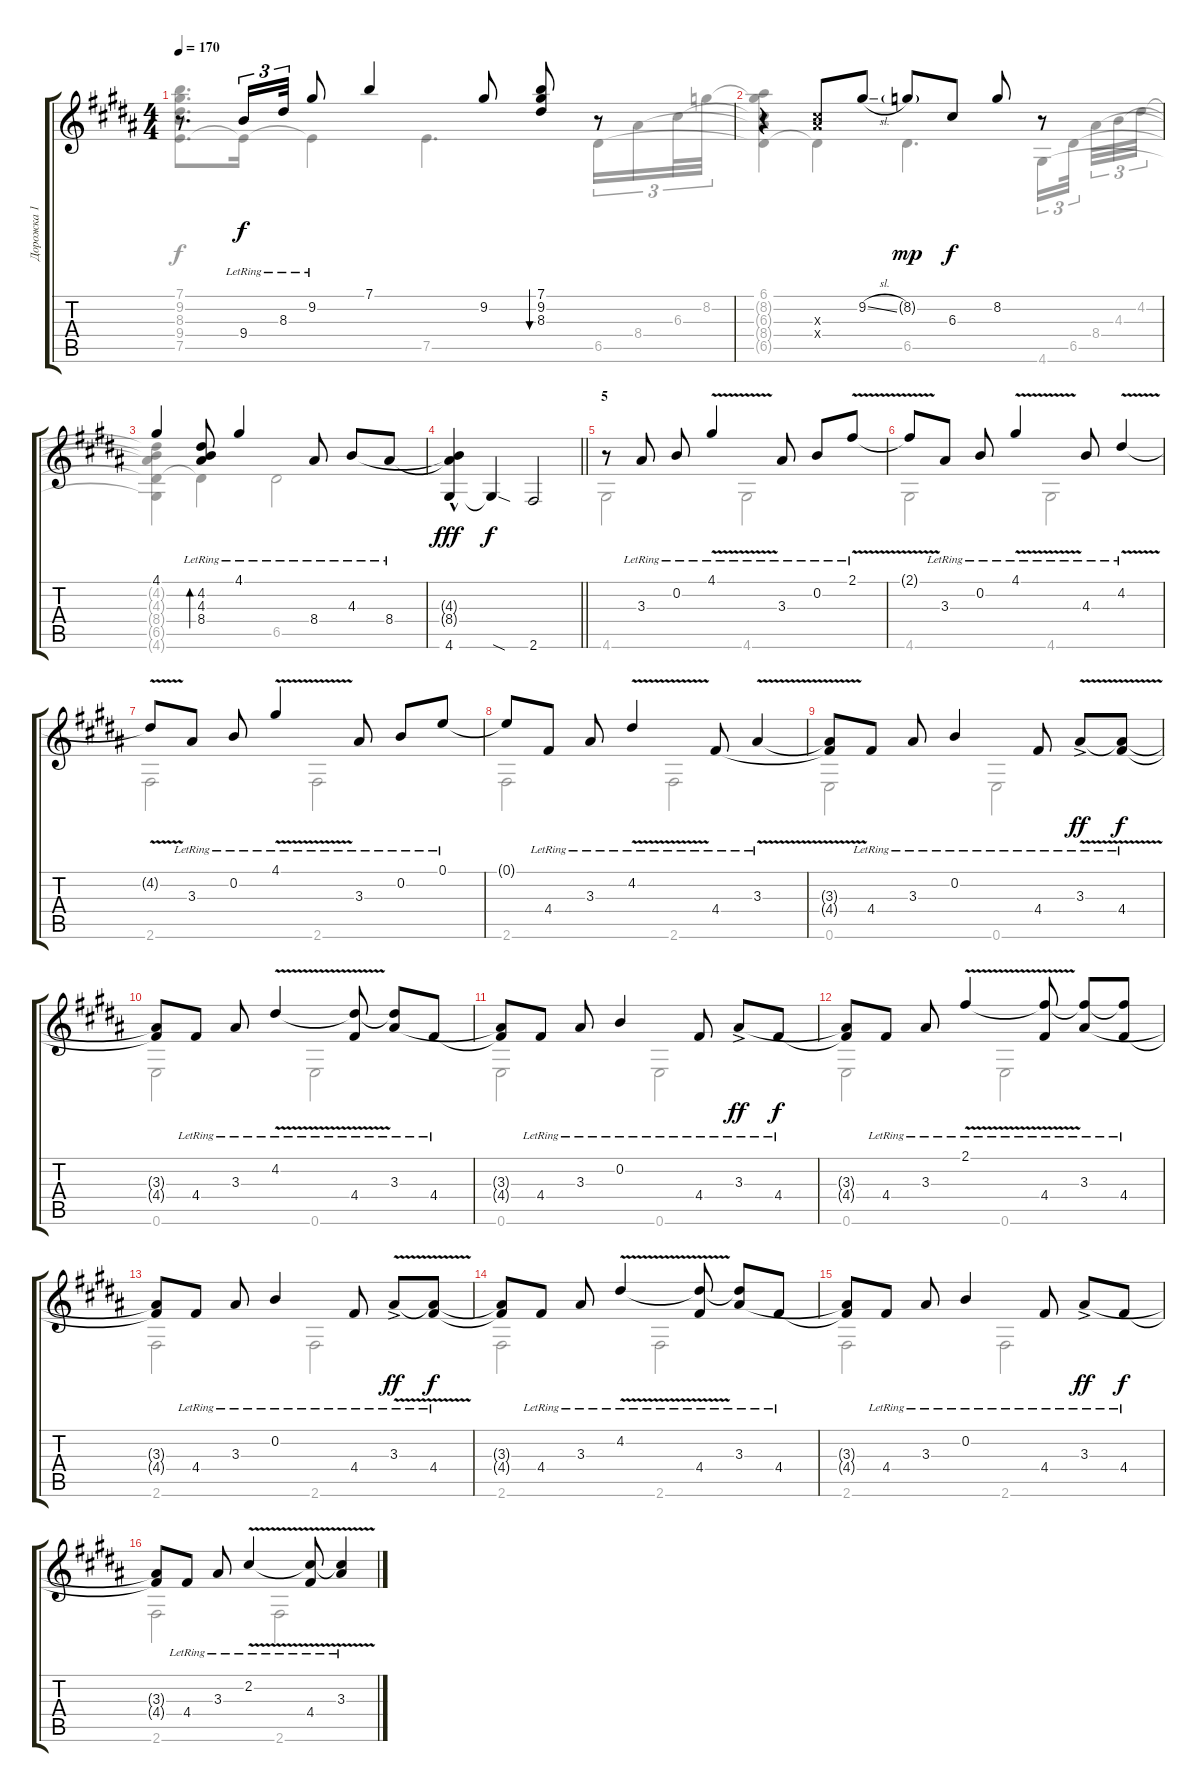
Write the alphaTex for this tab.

\track ("Дорожка 1" "Дорожка 1") {instrument electricguitarclean}
\staff {score tabs}
\tuning (E4 B3 G3 D3 A2 E2) {hide}
\voice
\ts (4 4)
\tempo 170
\clef g2
\ks g#minor
r.8{d dy f} 9.4{lr}.16{tu (3 2)} 8.3{lr}.32{tu (3 2)} 9.2{lr}.8 7.1.4 9.2.8 (7.1 9.2 8.3).8{bu 60} r.8 |
r.4 (6.3{x} 8.4{x}).8 9.2{sl}.8 8.2{g}.8{dy mp} 6.3.8{dy f} 8.2.8 r.8 |
4.1.4 (4.2{lr} 4.3{lr} 8.4{lr}).8{bd 60} 4.1{lr}.4 8.4{lr}.8 4.3{lr}.8 8.4{lr}.8 |
\barLineRight lightlight
(4.3{t} 8.4{t} 4.6{hac}).4{dy fff} 4.6{sod t}.4{dy f} 2.6.2 |
\section ("" "5")
r.8 3.3{lr}.8 0.2{lr}.8 4.1{v lr}.4 3.3{lr}.8 0.2{lr}.8 2.1{v lr}.8 |
2.1{t}.8 3.3{lr}.8 0.2{lr}.8 4.1{v lr}.4 4.3{lr}.8 4.2{v lr}.4 |
4.2{t}.8 3.3{lr}.8 0.2{lr}.8 4.1{v lr}.4 3.3{lr}.8 0.2{lr}.8 0.1{lr}.8 |
0.1{t}.8 4.4{lr}.8 3.3{lr}.8 4.2{v lr}.4 4.4{lr}.8 3.3{v lr}.4 |
(3.3{t} 4.4{t}).8 4.4{lr}.8 3.3{lr}.8 0.2{lr}.4 4.4{lr}.8 3.3{v ac lr}.8{dy ff} (3.3{t} 4.4{lr}).8{dy f} |
(3.3{t} 4.4{t}).8 4.4{lr}.8 3.3{lr}.8 4.2{v lr}.4 (4.2{t} 4.4{lr}).8 (4.2{t} 3.3{lr}).8 4.4{lr}.8 |
(3.3{t} 4.4{t}).8 4.4{lr}.8 3.3{lr}.8 0.2{lr}.4 4.4{lr}.8 3.3{ac lr}.8{dy ff} 4.4{lr}.8{dy f} |
(3.3{t} 4.4{t}).8 4.4{lr}.8 3.3{lr}.8 2.1{v lr}.4 (2.1{t} 4.4{lr}).8 (2.1{t} 3.3{lr}).8 (2.1{t} 4.4{lr}).8 |
(3.3{t} 4.4{t}).8 4.4{lr}.8 3.3{lr}.8 0.2{lr}.4 4.4{lr}.8 3.3{v ac lr}.8{dy ff} (3.3{t} 4.4{lr}).8{dy f} |
(3.3{t} 4.4{t}).8 4.4{lr}.8 3.3{lr}.8 4.2{v lr}.4 (4.2{t} 4.4{lr}).8 (4.2{t} 3.3{lr}).8 4.4{lr}.8 |
(3.3{t} 4.4{t}).8 4.4{lr}.8 3.3{lr}.8 0.2{lr}.4 4.4{lr}.8 3.3{ac lr}.8{dy ff} 4.4{lr}.8{dy f} |
(3.3{t} 4.4{t}).8 4.4{lr}.8 3.3{lr}.8 2.2{v lr}.4 (2.2{t} 4.4{lr}).8 (2.2{t} 3.3{v lr}).4
\voice
\clef g2
\ottava regular
\simile none
\ks g#minor
(7.1 9.2{t} 8.3{t} 9.4{t} 7.5{t}).8{d dy f} 7.5{t}.16 7.5{t}.4 7.5.4{d} 6.5.16{tu (3 2)} 8.4.16{tu (3 2)} 6.3.32{tu (3 2)} 8.2.32{tu (3 2)} |
(6.1 8.2{t} 6.3{t} 8.4{t} 6.5{t}).4 6.5{t}.4 6.5.4{d} 4.6.16{tu (3 2)} 6.5.32{tu (3 2) beam splitsecondary} 8.4.32{tu (3 2)} 4.3.32{tu (3 2)} 4.2.32{tu (3 2)} |
(4.2{t} 4.3{t} 8.4{t} 6.5{t} 4.6{t}).4 6.5{t}.4 6.5.2 |
\barLineRight lightlight
|
4.6.2 4.6.2 |
4.6.2 4.6.2 |
2.6.2 2.6.2 |
2.6.2 2.6.2 |
0.6.2 0.6.2 |
0.6.2 0.6.2 |
0.6.2 0.6.2 |
0.6.2 0.6.2 |
2.6.2 2.6.2 |
2.6.2 2.6.2 |
2.6.2 2.6.2 |
2.6.2 2.6.2
